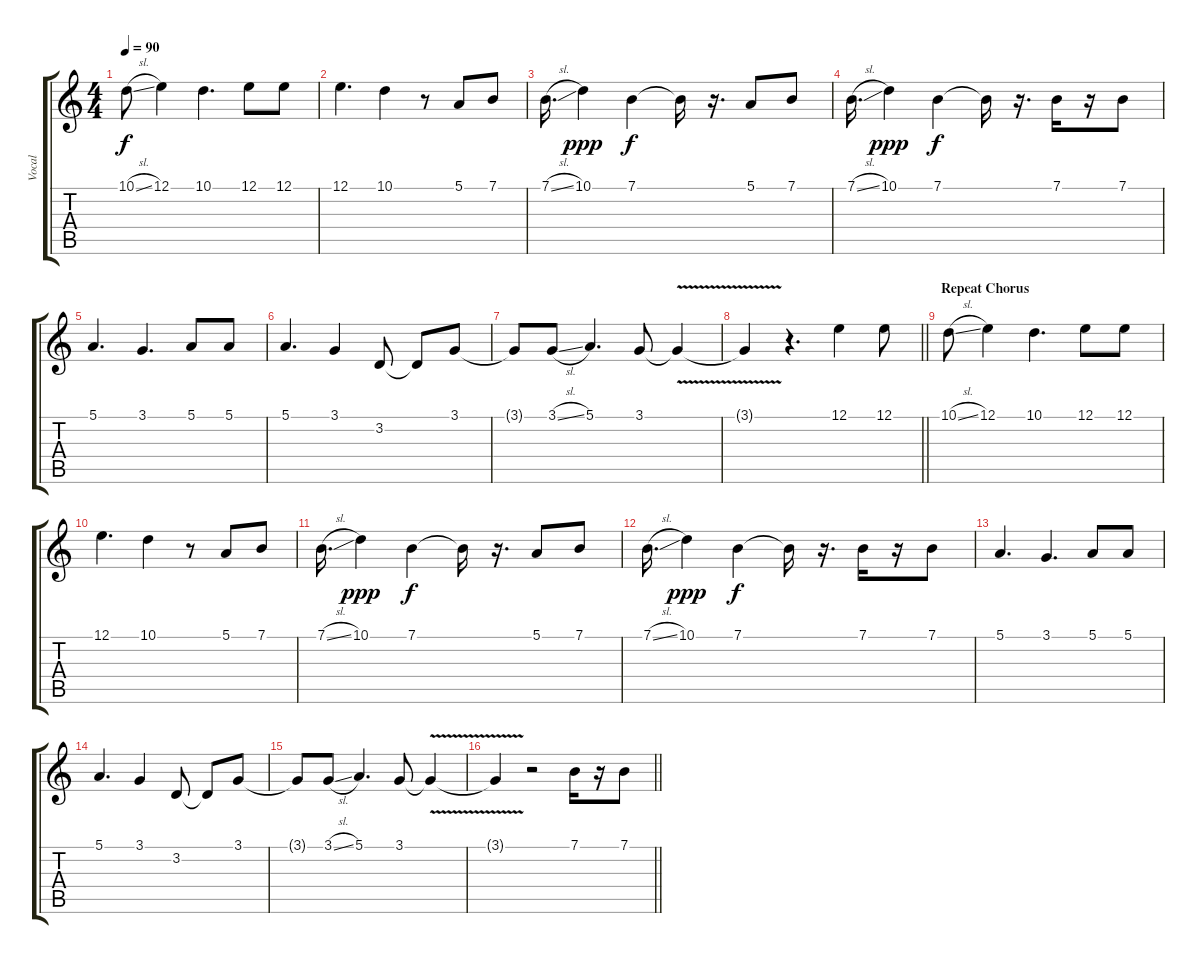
\track ("Vocal" "Vocal") {instrument piccolo}
\staff {score tabs}
\tuning (E4 B3 G3 D3 A2 E2) {hide}
\ts (4 4)
\tempo 90
\clef g2
\ks c
10.1{sl}.8{dy f} 12.1.4 10.1.4{d} 12.1.8 12.1.8 |
12.1.4{d} 10.1.4 r.8 5.1.8 7.1.8 |
7.1{sl}.16{d} 10.1.4{dy ppp} 7.1.4{dy f} 7.1{t}.16 r.16{d} 5.1.8 7.1.8 |
7.1{sl}.16{d} 10.1.4{dy ppp} 7.1.4{dy f} 7.1{t}.16 r.16{d} 7.1.16 r.16 7.1.8 |
5.1.4{d} 3.1.4{d} 5.1.8 5.1.8 |
5.1.4{d} 3.1.4 3.2.8 3.2{t}.8 3.1.8 |
3.1{t}.8 3.1{sl}.8 5.1.4{d} 3.1.8 3.1{v t}.4 |
\barLineRight lightlight
3.1{t}.4 r.4{d} 12.1.4 12.1.8 |
\section ("" "Repeat Chorus")
10.1{sl}.8 12.1.4 10.1.4{d} 12.1.8 12.1.8 |
12.1.4{d} 10.1.4 r.8 5.1.8 7.1.8 |
7.1{sl}.16{d} 10.1.4{dy ppp} 7.1.4{dy f} 7.1{t}.16 r.16{d} 5.1.8 7.1.8 |
7.1{sl}.16{d} 10.1.4{dy ppp} 7.1.4{dy f} 7.1{t}.16 r.16{d} 7.1.16 r.16 7.1.8 |
5.1.4{d} 3.1.4{d} 5.1.8 5.1.8 |
5.1.4{d} 3.1.4 3.2.8 3.2{t}.8 3.1.8 |
3.1{t}.8 3.1{sl}.8 5.1.4{d} 3.1.8 3.1{v t}.4 |
\barLineRight lightlight
3.1{t}.4 r.2 7.1.16 r.16 7.1.8
